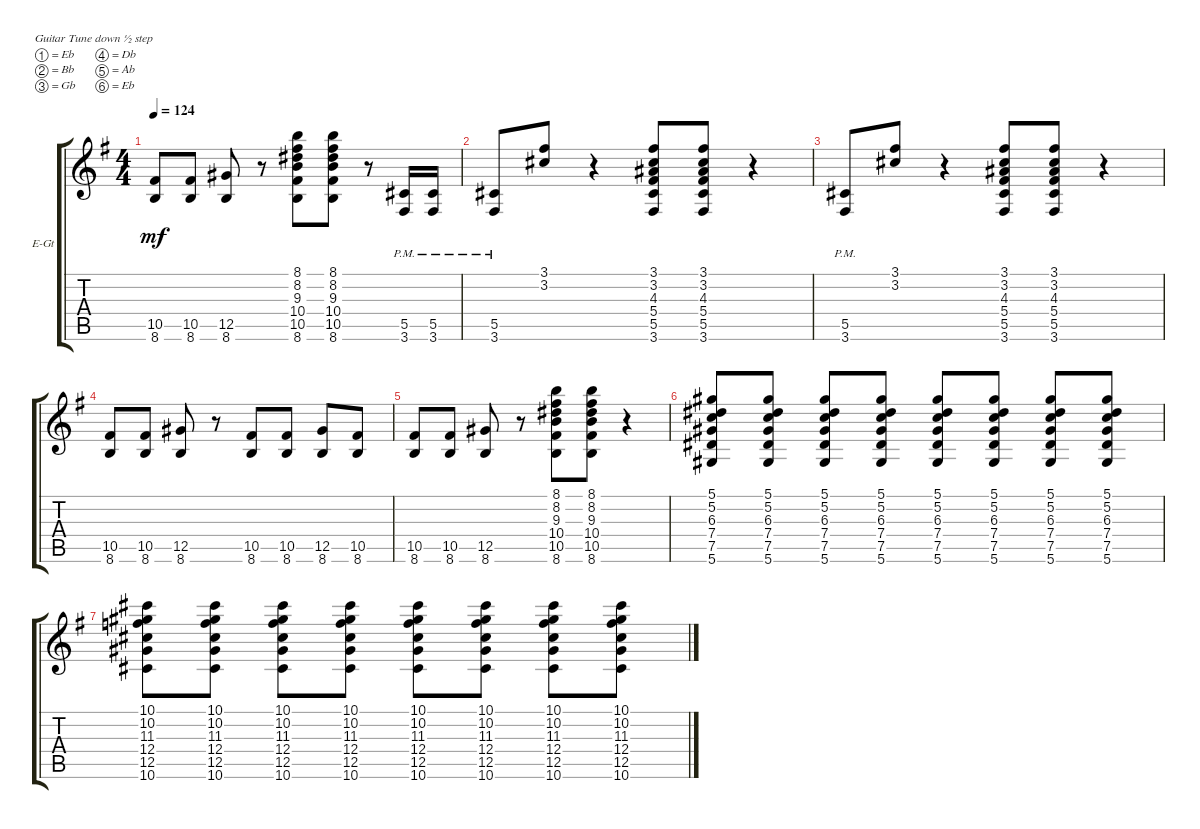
\defaultSystemsLayout 4
\bracketExtendMode groupsimilarinstruments
\firstSystemTrackNameOrientation horizontal
\otherSystemsTrackNameOrientation horizontal
\track ("PAUL STANLEY" "E-Gt") {instrument distortionguitar}
\staff {score tabs}
\tuning (Eb4 Bb3 Gb3 Db3 Ab2 Eb2)
\ts (4 4)
\tempo 124
\clef g2
\ks g
(8.6 10.5).8{dy mf} (10.5 8.6).8 (8.6 12.5).8 r.8 (8.6 10.5 10.4 9.3 8.2 8.1).8 (8.1 8.2 9.3 10.4 10.5 8.6).8 r.8 (5.5{pm} 3.6).16 (3.6 5.5{pm}).16 |
(3.6 5.5{pm}).8 (3.1 3.2).8 r.4 (3.1 3.2 4.3 5.4 5.5 3.6).8 (3.6 5.5 5.4 4.3 3.2 3.1).8 r.4 |
(3.6 5.5{pm}).8 (3.1 3.2).8 r.4 (3.1 3.2 4.3 5.4 5.5 3.6).8 (3.6 5.5 5.4 4.3 3.2 3.1).8 r.4 |
(8.6 10.5).8 (10.5 8.6).8 (8.6 12.5).8 r.8 (8.6 10.5).8 (10.5 8.6).8 (8.6 12.5).8 (10.5 8.6).8 |
(8.6 10.5).8 (10.5 8.6).8 (8.6 12.5).8 r.8 (8.6 10.5 10.4 9.3 8.2 8.1).8 (8.1 8.2 9.3 10.4 10.5 8.6).8 r.4 |
(5.1 5.2 6.3 7.4 7.5 5.6).8 (5.1 5.2 6.3 7.4 7.5 5.6).8 (5.1 5.2 6.3 7.4 7.5 5.6).8 (5.1 5.2 6.3 7.4 7.5 5.6).8 (5.1 5.2 6.3 7.4 7.5 5.6).8 (5.1 5.2 6.3 7.4 7.5 5.6).8 (5.1 5.2 6.3 7.4 7.5 5.6).8 (5.1 5.2 6.3 7.4 7.5 5.6).8 |
(10.6 12.5 12.4 11.3 10.2 10.1).8 (10.6 12.5 12.4 11.3 10.2 10.1).8 (10.6 12.5 12.4 11.3 10.2 10.1).8 (10.6 12.5 12.4 11.3 10.2 10.1).8 (10.6 12.5 12.4 11.3 10.2 10.1).8 (10.6 12.5 12.4 11.3 10.2 10.1).8 (10.6 12.5 12.4 11.3 10.2 10.1).8 (10.6 12.5 12.4 11.3 10.2 10.1).8
